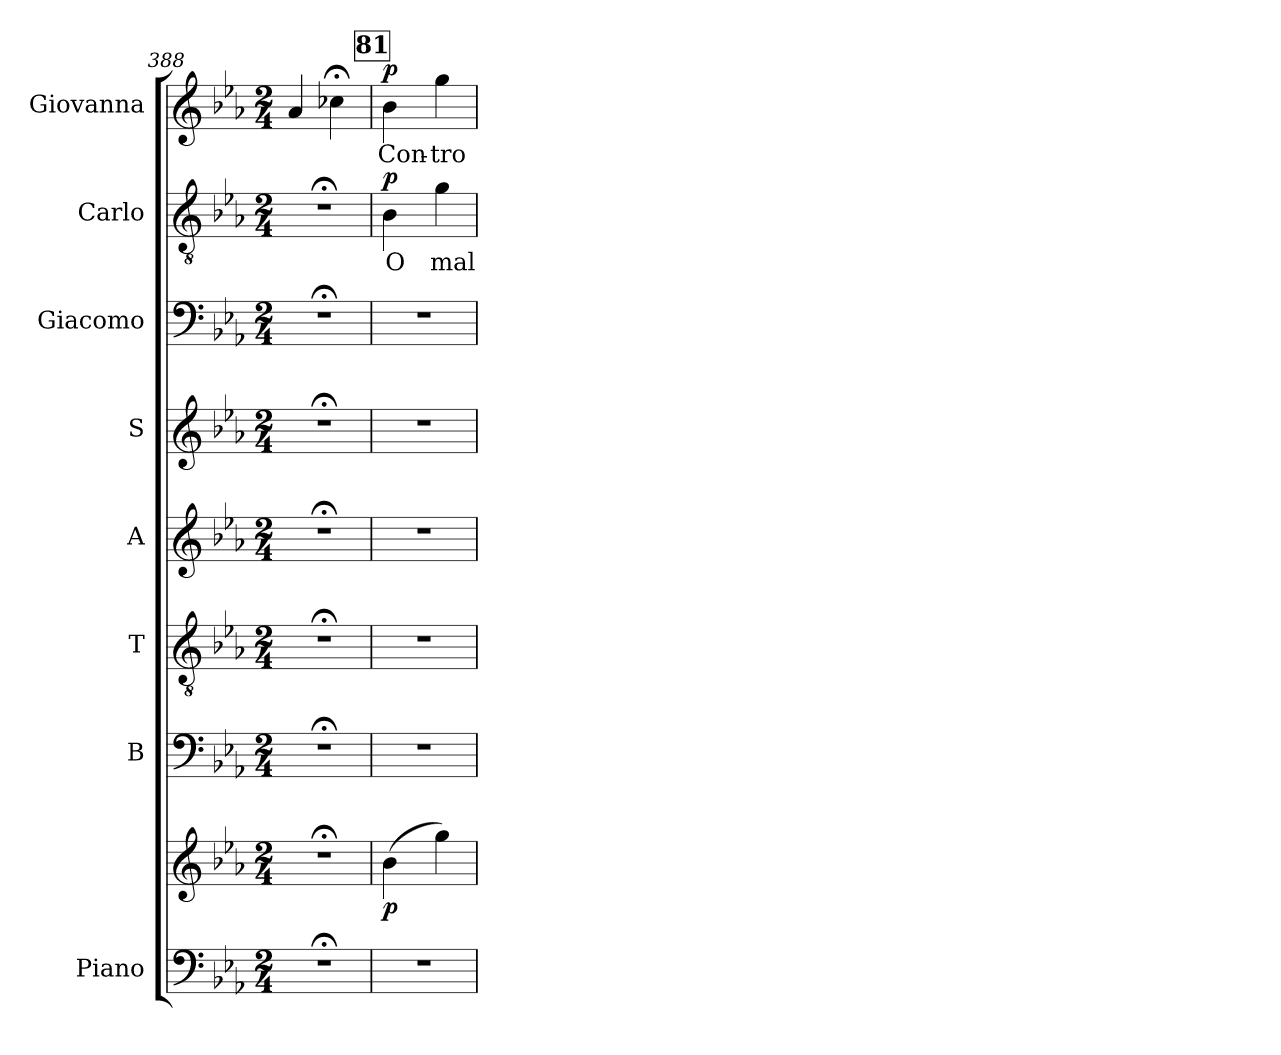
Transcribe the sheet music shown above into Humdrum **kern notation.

**kern	**kern	**dynam	**kern	**kern	**kern	**kern	**kern	**kern	**text	**dynam	**kern	**text	**dynam
*part8	*part8	*part8	*part7	*part6	*part5	*part4	*part3	*part2	*part2	*part2	*part1	*part1	*part1
*staff9	*staff8	*staff8/9	*staff7	*staff6	*staff5	*staff4	*staff3	*staff2	*staff2	*staff2	*staff1	*staff1	*staff1
*I"Piano	*	*	*I"B	*I"T	*I"A	*I"S	*I"Giacomo	*I"Carlo	*	*	*I"Giovanna	*	*
*I'Pno	*	*	*I'B	*I'T	*I'A	*I'S	*	*	*	*	*	*	*
*clefF4	*clefG2	*	*clefF4	*clefGv2	*clefG2	*clefG2	*clefF4	*clefGv2	*	*	*clefG2	*	*
*k[b-e-a-]	*k[b-e-a-]	*	*k[b-e-a-]	*k[b-e-a-]	*k[b-e-a-]	*k[b-e-a-]	*k[b-e-a-]	*k[b-e-a-]	*	*	*k[b-e-a-]	*	*
*M2/4	*M2/4	*	*M2/4	*M2/4	*M2/4	*M2/4	*M2/4	*M2/4	*	*	*M2/4	*	*
=388	=388	=388	=388	=388	=388	=388	=388	=388	=388	=388	=388	=388	=388
2r;<	2r;<	.	2r;<	2r;<	2r;<	2r;<	2r;<	2r;<	.	.	4a-/	.	.
.	.	.	.	.	.	.	.	.	.	.	4cc-X;<\	.	.
!!LO:REH:place=s1:a:B:fs=14:t=81
=389	=389	=389	=389	=389	=389	=389	=389	=389	=389	=389	=389	=389	=389
!	!	!LO:DY:b	!	!	!	!	!	!	!LO:LY:b	!LO:DY:a	!	!LO:LY:b	!LO:DY:a
2r	(4b-\	p	2r	2r	2r	2r	2r	4B-\	O	p	4b-\	Con-	p
!	!	!	!	!	!	!	!	!	!LO:LY:b	!	!	!LO:LY:b	!
.	4gg\)	.	.	.	.	.	.	4g\	mal	.	4gg\	-tro	.
=	=	=	=	=	=	=	=	=	=	=	=	=	=
*-	*-	*-	*-	*-	*-	*-	*-	*-	*-	*-	*-	*-	*-
